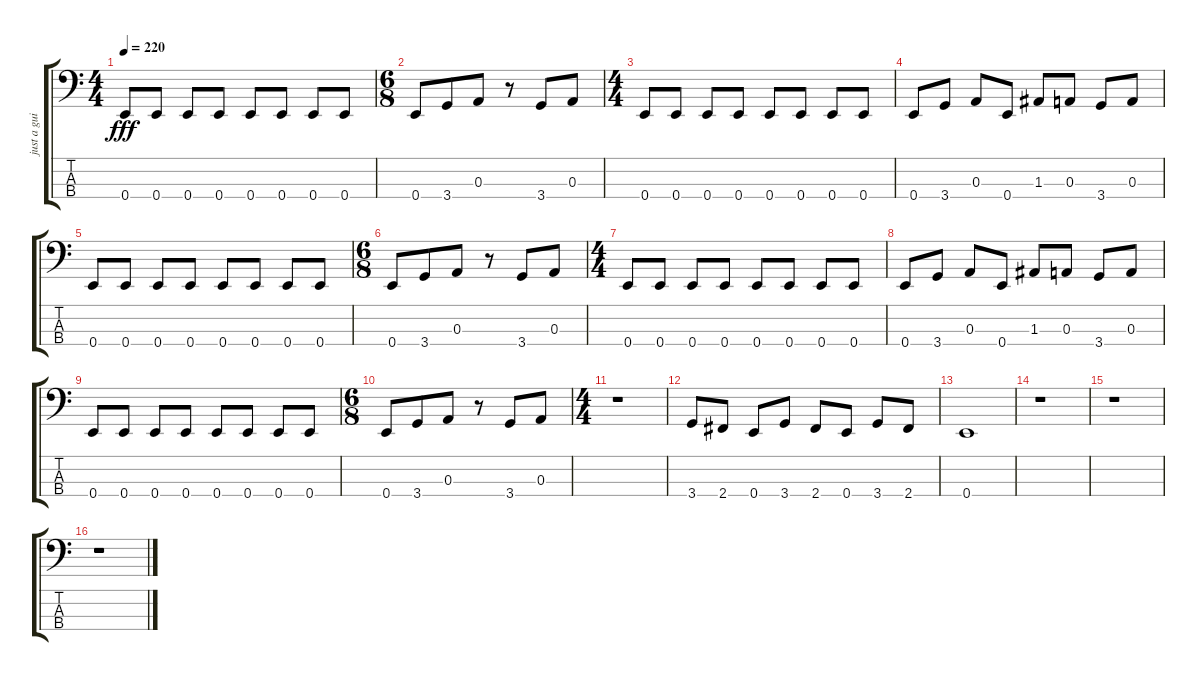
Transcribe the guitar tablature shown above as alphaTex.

\track ("just a guide (mute this)" "just a gui") {instrument electricbassfinger}
\staff {score tabs}
\tuning (G2 D2 A1 E1) {hide}
\ts (4 4)
\tempo 220
\clef f4
\ks c
0.4.8{dy fff} 0.4.8 0.4.8 0.4.8 0.4.8 0.4.8 0.4.8 0.4.8 |
\ts (6 8)
0.4.8 3.4.8 0.3.8 r.8 3.4.8 0.3.8 |
\ts (4 4)
0.4.8 0.4.8 0.4.8 0.4.8 0.4.8 0.4.8 0.4.8 0.4.8 |
0.4.8 3.4.8 0.3.8 0.4.8 1.3.8 0.3.8 3.4.8 0.3.8 |
0.4.8 0.4.8 0.4.8 0.4.8 0.4.8 0.4.8 0.4.8 0.4.8 |
\ts (6 8)
0.4.8 3.4.8 0.3.8 r.8 3.4.8 0.3.8 |
\ts (4 4)
0.4.8 0.4.8 0.4.8 0.4.8 0.4.8 0.4.8 0.4.8 0.4.8 |
0.4.8 3.4.8 0.3.8 0.4.8 1.3.8 0.3.8 3.4.8 0.3.8 |
0.4.8 0.4.8 0.4.8 0.4.8 0.4.8 0.4.8 0.4.8 0.4.8 |
\ts (6 8)
0.4.8 3.4.8 0.3.8 r.8 3.4.8 0.3.8 |
\ts (4 4)
r.1 |
3.4.8 2.4.8 0.4.8 3.4.8 2.4.8 0.4.8 3.4.8 2.4.8 |
0.4.1 |
r.1 |
r.1 |
r.1
